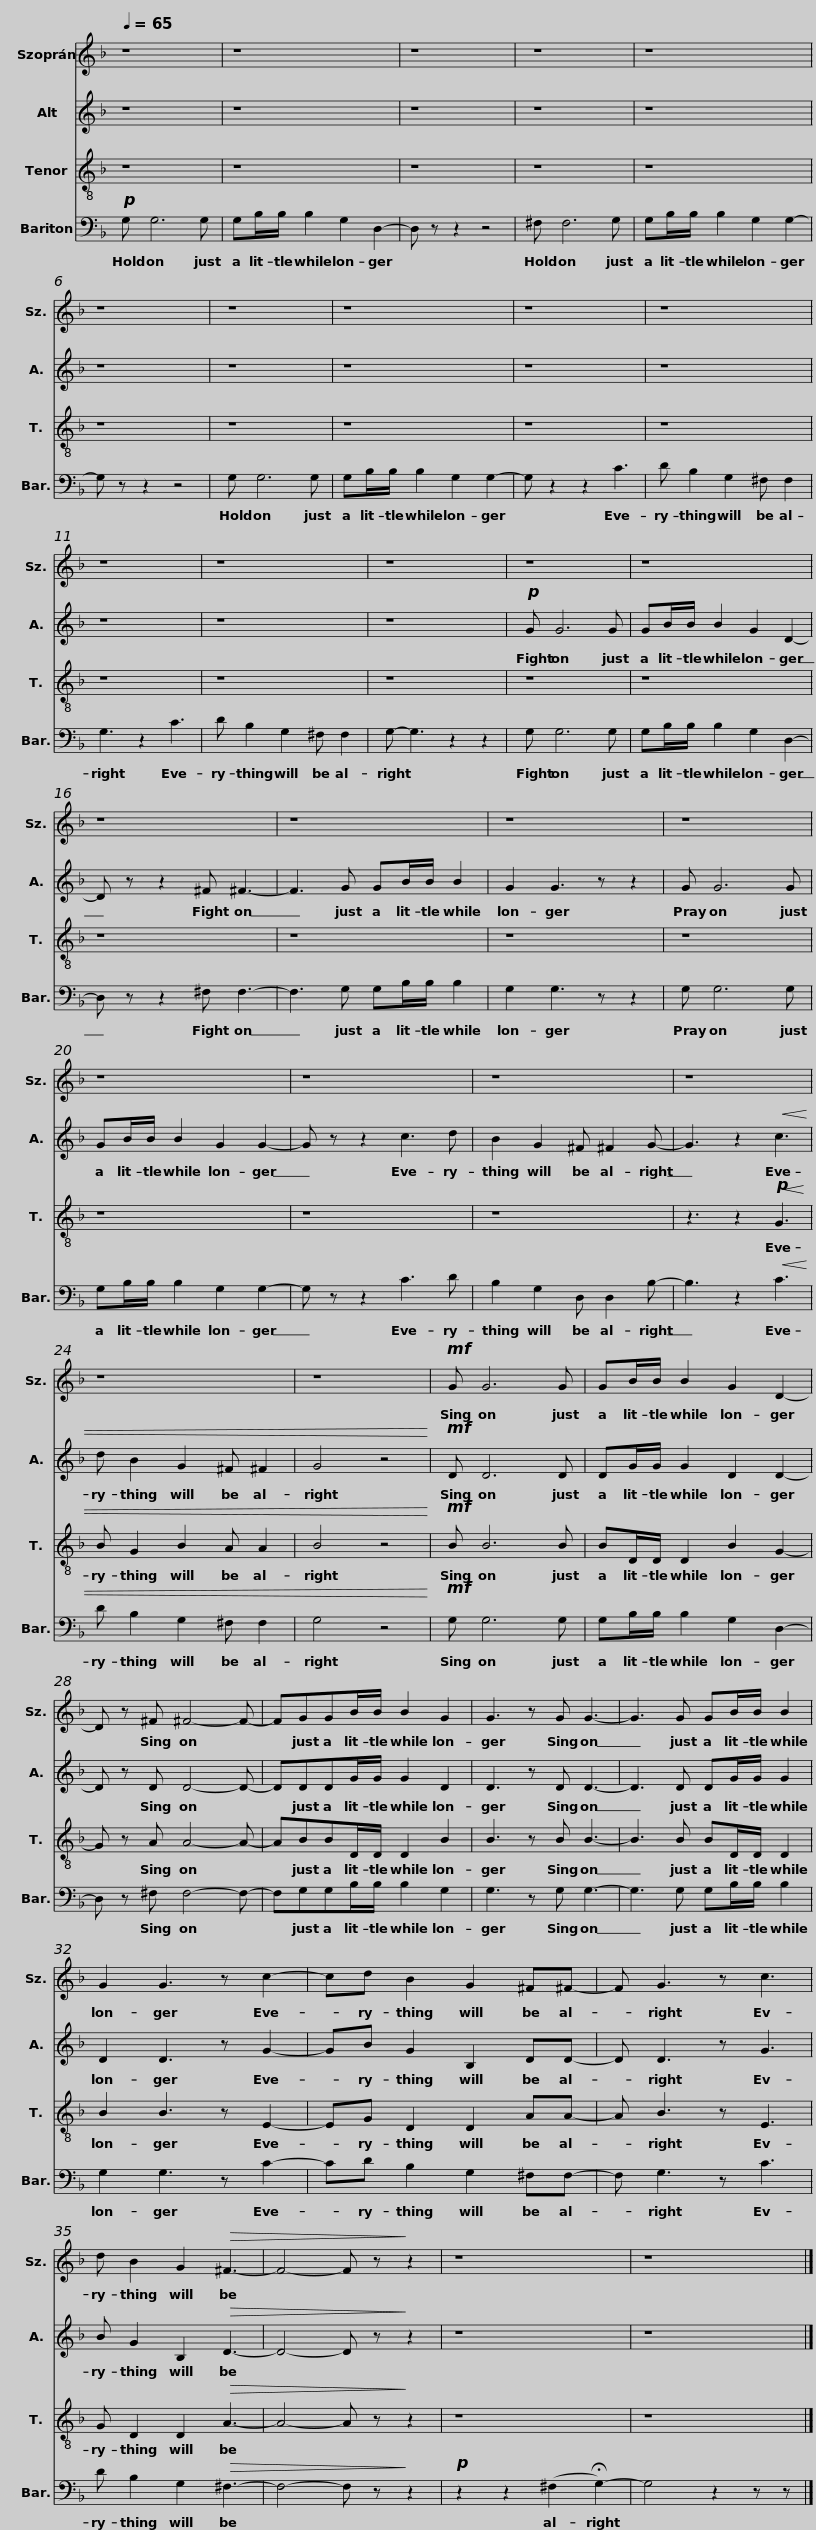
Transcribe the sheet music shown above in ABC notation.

X:1
%%score 1 2 3 4
L:1/8
Q:1/4=65
M:none
I:linebreak $
K:F
V:1 treble
V:2 treble
V:3 treble-8
V:4 bass
V:1
 z8 | z8 | z8 |$ z8 | z8 | %5
 z8 |$ z8 | z8 | z8 |$ z8 | %10
 z8 | z8 | z8 |$ z8 | z8 | %15
 z8 |$ z8 | z8 | z8 |$ z8 | %20
 z8 | z8 |$ z8 | z8 | z8 | %25
!mf! G G6 G |$ GB/B/ B2 G2 D2- | D z ^F ^F4- F- | FGGB/B/ B2 G2 |$ G3 z G G3- | %30
 G3 G GB/B/ B2 | G2 G3 z c2- |$ cd B2 G2 ^F^F- | F G3 z c3 | d B2 G2!>(! ^F3- |$ %35
 F4- F z!>)! z2 | z8 | z8 |] %38
V:2
 z8 | z8 | z8 |$ z8 | z8 | %5
 z8 |$ z8 | z8 | z8 |$ z8 | %10
 z8 | z8 | z8 |$!p! G G6 G | GB/B/ B2 G2 D2- | %15
 D z z2 ^F ^F3- |$ F3 G GB/B/ B2 | G2 G3 z z2 | G G6 G |$ GB/B/ B2 G2 G2- | %20
 G z z2 c3 d | B2 G2 ^F ^F2 G- |$ G3 z2!<(! c3 | d B2 G2 ^F ^F2 | G4 z4!<)! | %25
!mf! D D6 D |$ DG/G/ G2 D2 D2- | D z D D4- D- | DDDG/G/ G2 D2 |$ D3 z D D3- | %30
 D3 D DG/G/ G2 | D2 D3 z G2- |$ GB G2 B,2 DD- | D D3 z G3 | B G2 B,2!>(! D3- |$ %35
 D4- D z!>)! z2 | z8 | z8 |] %38
V:3
 z8 | z8 | z8 |$ z8 | z8 | %5
 z8 |$ z8 | z8 | z8 |$ z8 | %10
 z8 | z8 | z8 |$ z8 | z8 | %15
 z8 |$ z8 | z8 | z8 |$ z8 | %20
 z8 | z8 |$ z3 z2!p!!<(! G3 | B G2 B2 A A2 | B4 z4!<)! | %25
!mf! B B6 B |$ BD/D/ D2 B2 G2- | G z A A4- A- | ABBD/D/ D2 B2 |$ B3 z B B3- | %30
 B3 B BD/D/ D2 | B2 B3 z E2- |$ EG D2 D2 AA- | A B3 z E3 | G D2 D2!>(! A3- |$ %35
 A4- A z!>)! z2 | z8 | z8 |] %38
V:4
!p! G, G,6 G, | G,B,/B,/ B,2 G,2 D,2- | D, z z2 z4 |$ ^F, F,6 G, | G,B,/B,/ B,2 G,2 G,2- | %5
 G, z z2 z4 |$ G, G,6 G, | G,B,/B,/ B,2 G,2 G,2- | G, z2 z2 C3 |$ D B,2 G,2 ^F, F,2 | %10
 G,3 z2 C3 | D B,2 G,2 ^F, F,2 | G,- G,3 z2 z2 |$ G, G,6 G, | G,B,/B,/ B,2 G,2 D,2- | %15
 D, z z2 ^F, F,3- |$ F,3 G, G,B,/B,/ B,2 | G,2 G,3 z z2 | G, G,6 G, |$ G,B,/B,/ B,2 G,2 G,2- | %20
 G, z z2 C3 D | B,2 G,2 D, D,2 B,- |$ B,3 z2!<(! C3 | D B,2 G,2 ^F, F,2 | G,4 z4!<)! | %25
!mf! G, G,6 G, |$ G,B,/B,/ B,2 G,2 D,2- | D, z ^F, F,4- F,- | F,G,G,B,/B,/ B,2 G,2 |$ G,3 z G, G,3- | %30
 G,3 G, G,B,/B,/ B,2 | G,2 G,3 z C2- |$ CD B,2 G,2 ^F,F,- | F, G,3 z C3 | D B,2 G,2!>(! ^F,3- |$ %35
 F,4- F, z!>)! z2 |!p! z2 z2 (^F,2 !fermata!G,2-) | G,4 z2 z z |] %38
